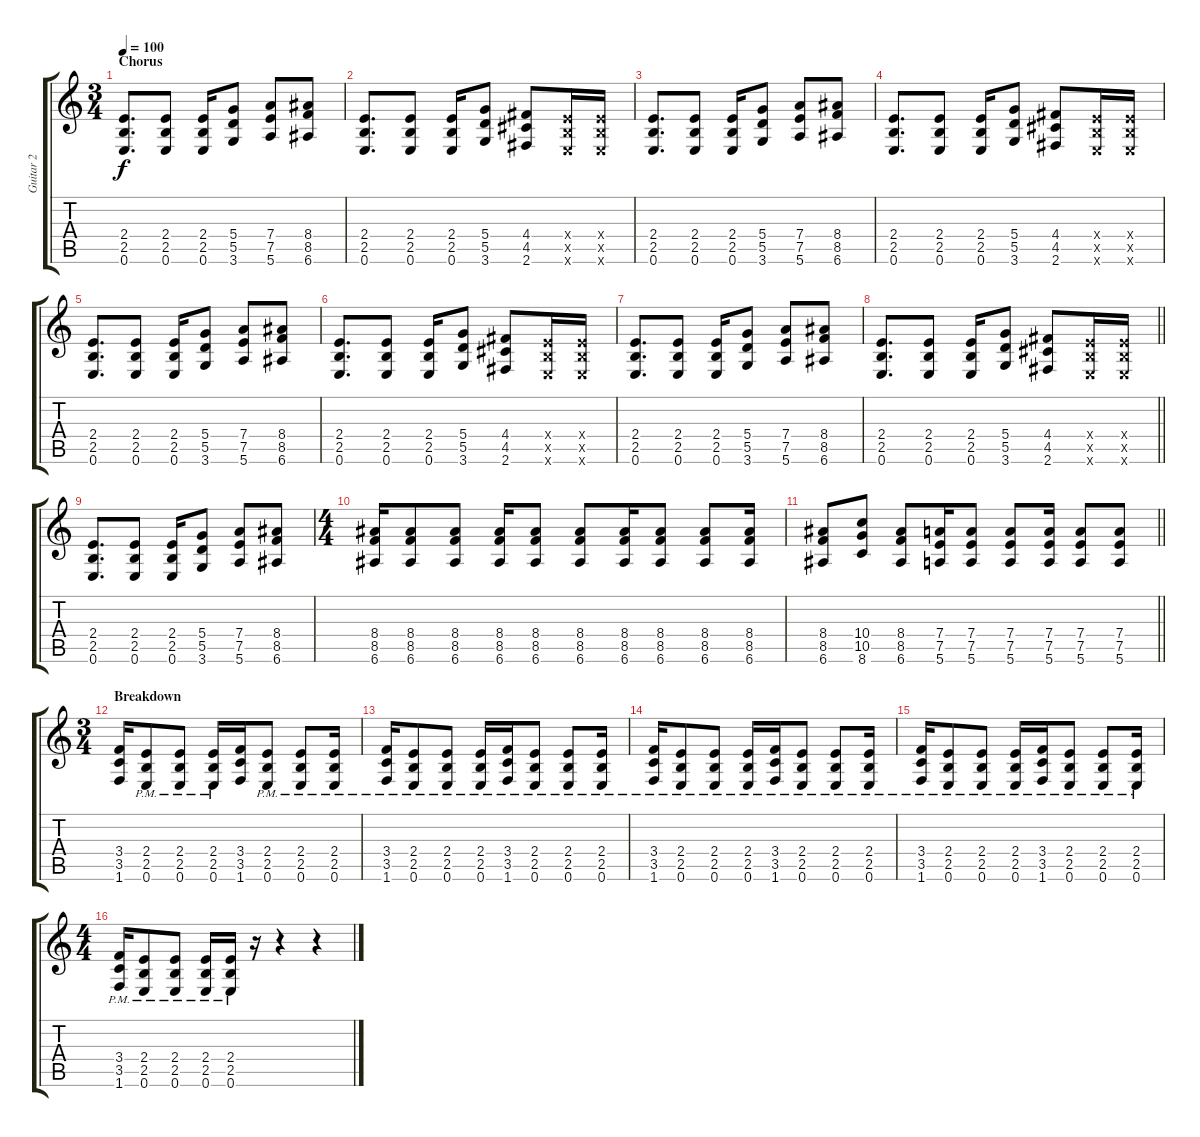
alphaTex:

\track ("Guitar 2" "Guitar 2") {instrument overdrivenguitar}
\staff {score tabs}
\tuning (E4 B3 G3 D3 A2 E2) {hide}
\ts (3 4)
\section ("" "Chorus")
\tempo 100
\clef g2
\ks c
(2.4 2.5 0.6).8{d dy f} (2.4 2.5 0.6).8 (2.4 2.5 0.6).16 (5.4 5.5 3.6).8 (7.4 7.5 5.6).8 (8.4 8.5 6.6).8 |
(2.4 2.5 0.6).8{d} (2.4 2.5 0.6).8 (2.4 2.5 0.6).16 (5.4 5.5 3.6).8 (4.4 4.5 2.6).8 (2.4{x} 2.5{x} 0.6{x}).16 (2.4{x} 2.5{x} 0.6{x}).16 |
(2.4 2.5 0.6).8{d} (2.4 2.5 0.6).8 (2.4 2.5 0.6).16 (5.4 5.5 3.6).8 (7.4 7.5 5.6).8 (8.4 8.5 6.6).8 |
(2.4 2.5 0.6).8{d} (2.4 2.5 0.6).8 (2.4 2.5 0.6).16 (5.4 5.5 3.6).8 (4.4 4.5 2.6).8 (2.4{x} 2.5{x} 0.6{x}).16 (2.4{x} 2.5{x} 0.6{x}).16 |
(2.4 2.5 0.6).8{d} (2.4 2.5 0.6).8 (2.4 2.5 0.6).16 (5.4 5.5 3.6).8 (7.4 7.5 5.6).8 (8.4 8.5 6.6).8 |
(2.4 2.5 0.6).8{d} (2.4 2.5 0.6).8 (2.4 2.5 0.6).16 (5.4 5.5 3.6).8 (4.4 4.5 2.6).8 (2.4{x} 2.5{x} 0.6{x}).16 (2.4{x} 2.5{x} 0.6{x}).16 |
(2.4 2.5 0.6).8{d} (2.4 2.5 0.6).8 (2.4 2.5 0.6).16 (5.4 5.5 3.6).8 (7.4 7.5 5.6).8 (8.4 8.5 6.6).8 |
\barLineRight lightlight
(2.4 2.5 0.6).8{d} (2.4 2.5 0.6).8 (2.4 2.5 0.6).16 (5.4 5.5 3.6).8 (4.4 4.5 2.6).8 (2.4{x} 2.5{x} 0.6{x}).16 (2.4{x} 2.5{x} 0.6{x}).16 |
(2.4 2.5 0.6).8{d} (2.4 2.5 0.6).8 (2.4 2.5 0.6).16 (5.4 5.5 3.6).8 (7.4 7.5 5.6).8 (8.4 8.5 6.6).8 |
\ts (4 4)
(8.4 8.5 6.6).16 (8.4 8.5 6.6).8 (8.4 8.5 6.6).8 (8.4 8.5 6.6).16 (8.4 8.5 6.6).8 (8.4 8.5 6.6).8 (8.4 8.5 6.6).16 (8.4 8.5 6.6).8 (8.4 8.5 6.6).8 (8.4 8.5 6.6).16 |
\barLineRight lightlight
(8.4 8.5 6.6).8 (10.4 10.5 8.6).8 (8.4 8.5 6.6).8 (7.4 7.5 5.6).16 (7.4 7.5 5.6).8 (7.4 7.5 5.6).8 (7.4 7.5 5.6).16 (7.4 7.5 5.6).8 (7.4 7.5 5.6).8 |
\ts (3 4)
\section ("" "Breakdown")
(3.4 3.5 1.6).16 (2.4{pm} 2.5{pm} 0.6{pm}).8 (2.4{pm} 2.5{pm} 0.6{pm}).8 (2.4{pm} 2.5{pm} 0.6{pm}).16 (3.4 3.5 1.6).16 (2.4{pm} 2.5{pm} 0.6{pm}).8 (2.4{pm} 2.5{pm} 0.6{pm}).8 (2.4{pm} 2.5{pm} 0.6{pm}).16 |
(3.4{pm} 3.5{pm} 1.6{pm}).16 (2.4{pm} 2.5{pm} 0.6{pm}).8 (2.4{pm} 2.5{pm} 0.6{pm}).8 (2.4{pm} 2.5{pm} 0.6{pm}).16 (3.4{pm} 3.5{pm} 1.6{pm}).16 (2.4{pm} 2.5{pm} 0.6{pm}).8 (2.4{pm} 2.5{pm} 0.6{pm}).8 (2.4{pm} 2.5{pm} 0.6{pm}).16 |
(3.4{pm} 3.5{pm} 1.6{pm}).16 (2.4{pm} 2.5{pm} 0.6{pm}).8 (2.4{pm} 2.5{pm} 0.6{pm}).8 (2.4{pm} 2.5{pm} 0.6{pm}).16 (3.4{pm} 3.5{pm} 1.6{pm}).16 (2.4{pm} 2.5{pm} 0.6{pm}).8 (2.4{pm} 2.5{pm} 0.6{pm}).8 (2.4{pm} 2.5{pm} 0.6{pm}).16 |
(3.4{pm} 3.5{pm} 1.6{pm}).16 (2.4{pm} 2.5{pm} 0.6{pm}).8 (2.4{pm} 2.5{pm} 0.6{pm}).8 (2.4{pm} 2.5{pm} 0.6{pm}).16 (3.4{pm} 3.5{pm} 1.6{pm}).16 (2.4{pm} 2.5{pm} 0.6{pm}).8 (2.4{pm} 2.5{pm} 0.6{pm}).8 (2.4{pm} 2.5{pm} 0.6{pm}).16 |
\ts (4 4)
(3.4{pm} 3.5{pm} 1.6{pm}).16 (2.4{pm} 2.5{pm} 0.6{pm}).8 (2.4{pm} 2.5{pm} 0.6{pm}).8 (2.4{pm} 2.5{pm} 0.6{pm}).16 (2.4{pm} 2.5{pm} 0.6{pm}).16 r.16 r.4 r.4
